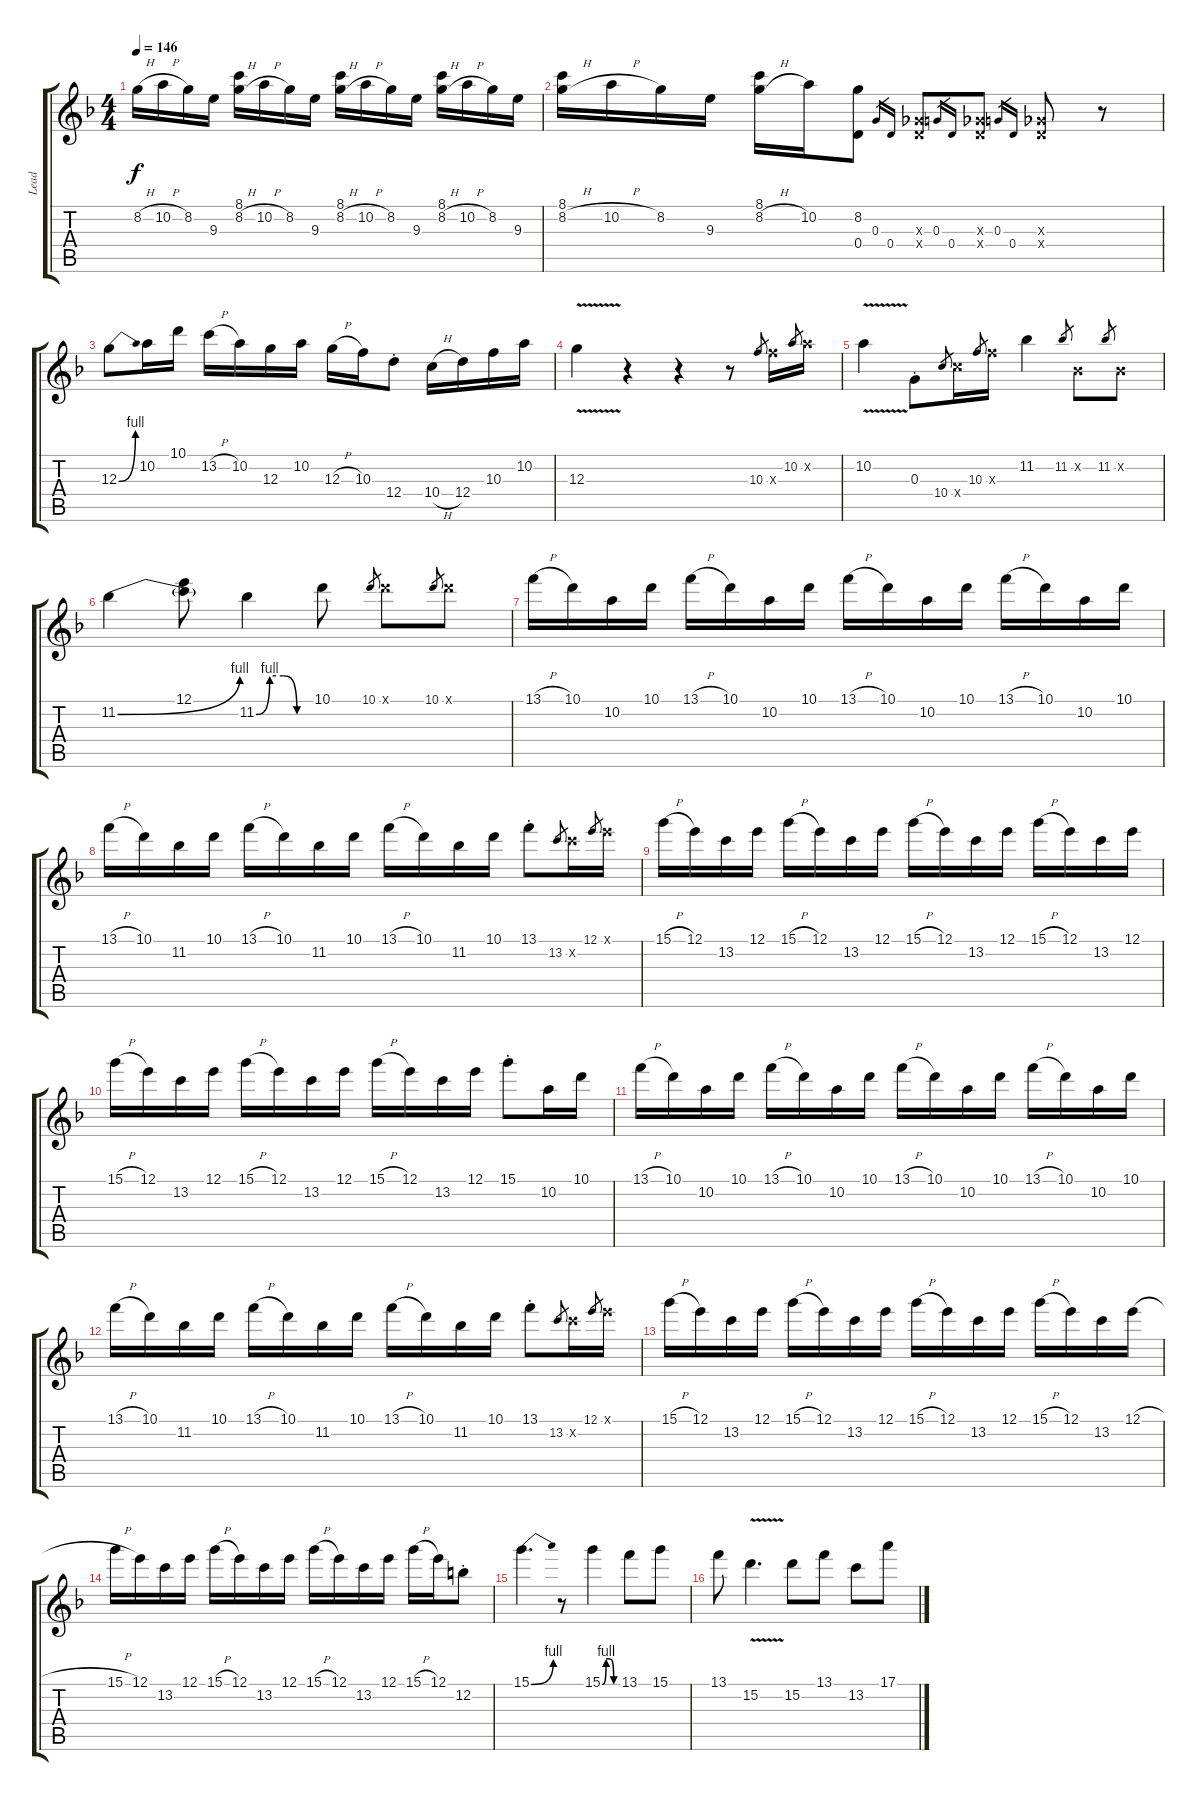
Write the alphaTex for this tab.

\track ("Lead" "Lead") {mute instrument electricguitarclean}
\staff {score tabs}
\tuning (E4 B3 G3 D3 A2 E2) {hide}
\ts (4 4)
\tempo 146
\clef g2
\ks f
8.2{h}.16{dy f} 10.2{h}.16 8.2.16 9.3.16 (8.1 8.2{h}).16 10.2{h}.16 8.2.16 9.3.16 (8.1 8.2{h}).16 10.2{h}.16 8.2.16 9.3.16 (8.1 8.2{h}).16 10.2{h}.16 8.2.16 9.3.16 |
(8.1 8.2{h}).16 10.2{h}.16 8.2.16 9.3.16 (8.1 8.2{h}).16 10.2.16 (8.2 0.4).8 0.3.16{gr} 0.4.16{gr} (-1.3{x} 0.4{x}).8 0.3.16{gr} 0.4.16{gr} (-1.3{x} 0.4{x}).8 0.3.16{gr} 0.4.16{gr} (-1.3{x} 0.4{x}).8 r.8 |
12.3{be (bend 0 0 60 4)}.8 10.2.16 10.1.16 13.2{h}.16 10.2.16 12.3.16 10.2.16 12.3{h}.16 10.3.16 12.4{st}.8 10.4{h}.16 12.4.16 10.3.16 10.2.16 |
12.3{v}.4 r.4 r.4 r.8 10.3.8{gr} 10.3{x}.16 10.2.8{gr} 10.2{x}.16 |
10.2{v}.4 0.3{st}.8 10.4.8{gr} 10.4{x}.16 10.3.8{gr} 10.3{x}.16 11.2.4 11.2.8{gr} -1.2{x}.8 11.2.8{gr} -1.2{x}.8 |
11.2{be (bend 0 0 60 4)}.4 (12.1 11.2{t}).8 11.2{be (custom 0 0 15 4 30 4 45 0 60 0)}.4 10.1.8 10.1.8{gr} 10.1{x}.8 10.1.8{gr} 10.1{x}.8 |
13.1{h}.16 10.1.16 10.2.16 10.1.16 13.1{h}.16 10.1.16 10.2.16 10.1.16 13.1{h}.16 10.1.16 10.2.16 10.1.16 13.1{h}.16 10.1.16 10.2.16 10.1.16 |
13.1{h}.16 10.1.16 11.2.16 10.1.16 13.1{h}.16 10.1.16 11.2.16 10.1.16 13.1{h}.16 10.1.16 11.2.16 10.1.16 13.1{st}.8 13.2.8{gr} 13.2{x}.16 12.1.8{gr} 12.1{x}.16 |
15.1{h}.16 12.1.16 13.2.16 12.1.16 15.1{h}.16 12.1.16 13.2.16 12.1.16 15.1{h}.16 12.1.16 13.2.16 12.1.16 15.1{h}.16 12.1.16 13.2.16 12.1.16 |
15.1{h}.16 12.1.16 13.2.16 12.1.16 15.1{h}.16 12.1.16 13.2.16 12.1.16 15.1{h}.16 12.1.16 13.2.16 12.1.16 15.1{st}.8 10.2.16 10.1.16 |
13.1{h}.16 10.1.16 10.2.16 10.1.16 13.1{h}.16 10.1.16 10.2.16 10.1.16 13.1{h}.16 10.1.16 10.2.16 10.1.16 13.1{h}.16 10.1.16 10.2.16 10.1.16 |
13.1{h}.16 10.1.16 11.2.16 10.1.16 13.1{h}.16 10.1.16 11.2.16 10.1.16 13.1{h}.16 10.1.16 11.2.16 10.1.16 13.1{st}.8 13.2.8{gr} 13.2{x}.16 12.1.8{gr} 12.1{x}.16 |
15.1{h}.16 12.1.16 13.2.16 12.1.16 15.1{h}.16 12.1.16 13.2.16 12.1.16 15.1{h}.16 12.1.16 13.2.16 12.1.16 15.1{h}.16 12.1.16 13.2.16 12.1{h}.16 |
15.1{h}.16 12.1.16 13.2.16 12.1.16 15.1{h}.16 12.1.16 13.2.16 12.1.16 15.1{h}.16 12.1.16 13.2.16 12.1.16 15.1{h}.16 12.1.16 12.2{st}.8 |
15.1{be (bend 0 0 60 4)}.4{d} r.8 15.1{be (custom 0 0 15 4 30 4 45 0 60 0)}.4 13.1.8 15.1.8 |
13.1.8 15.2{v}.4{d} 15.2.8 13.1.8 13.2.8 17.1.8
